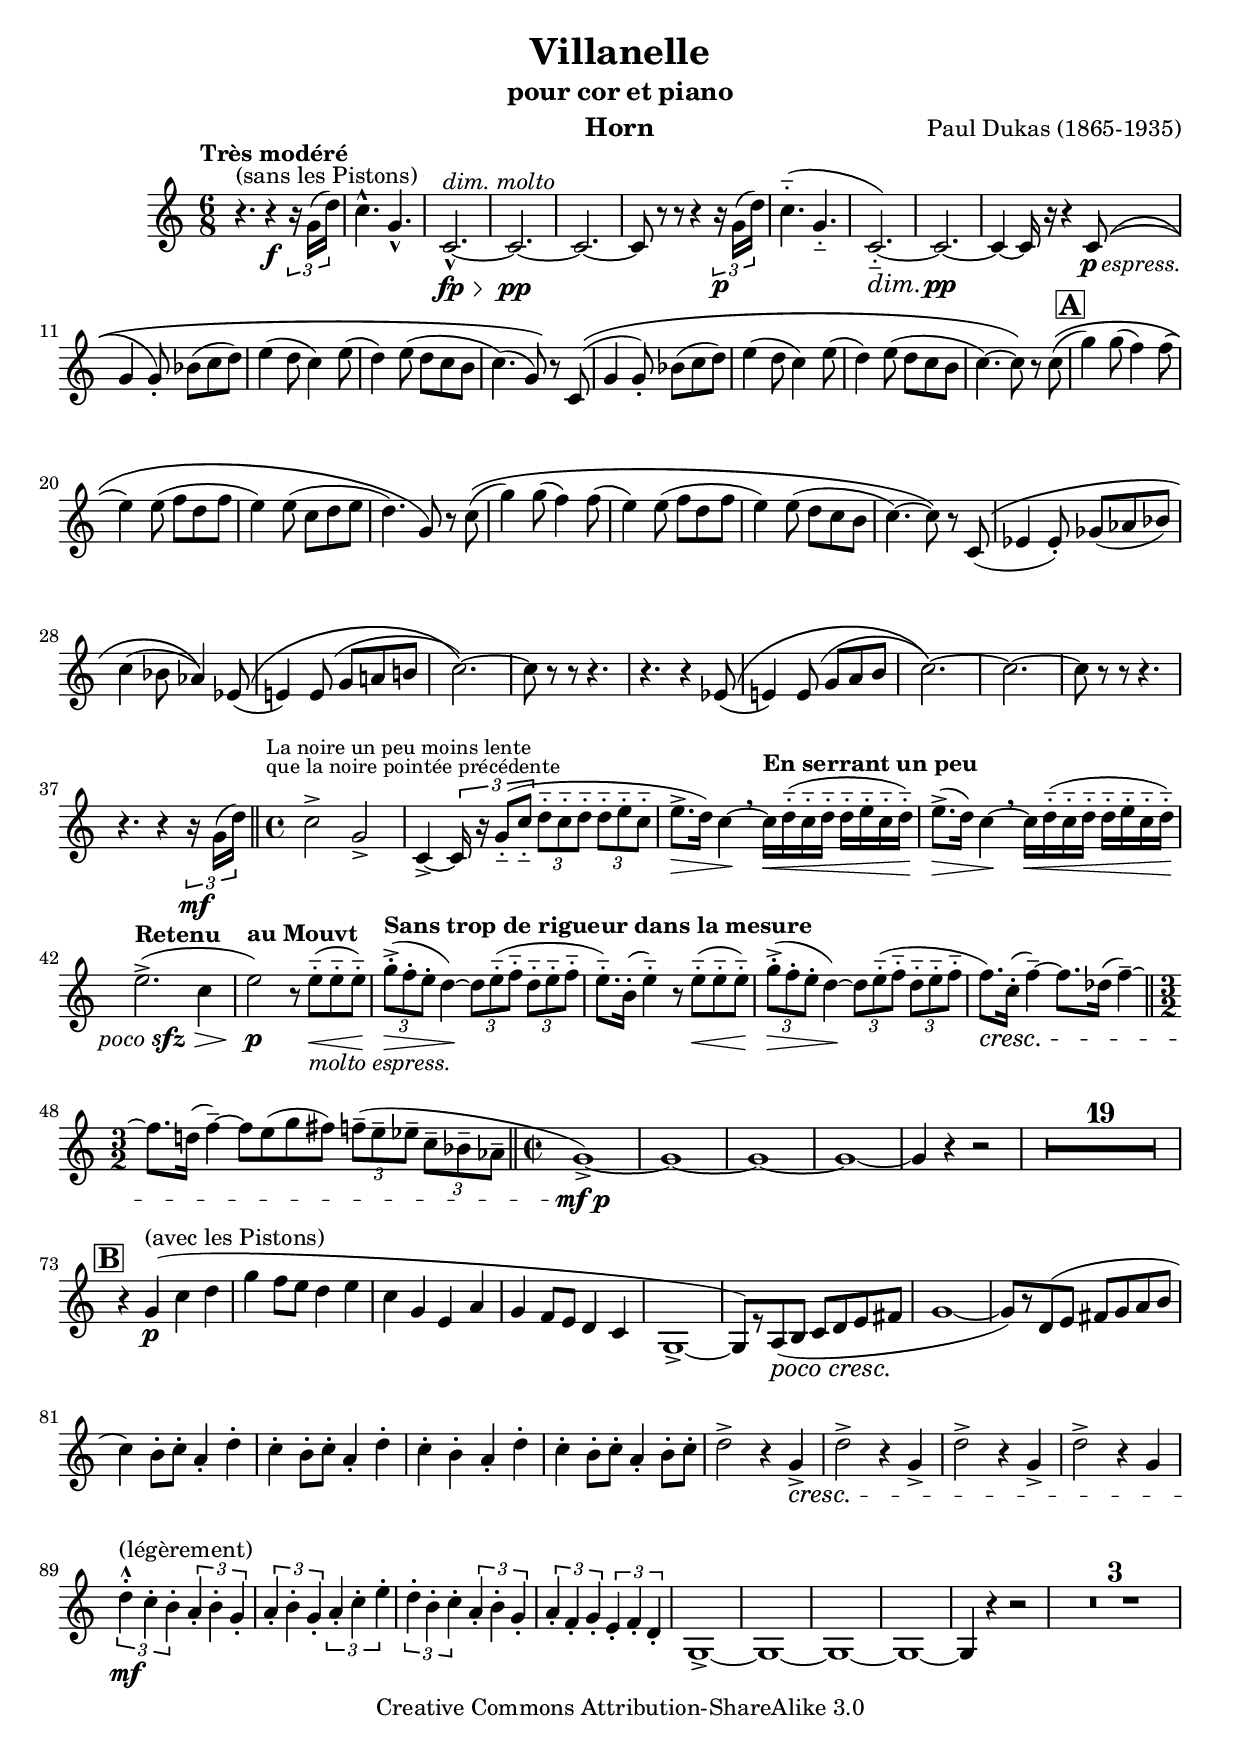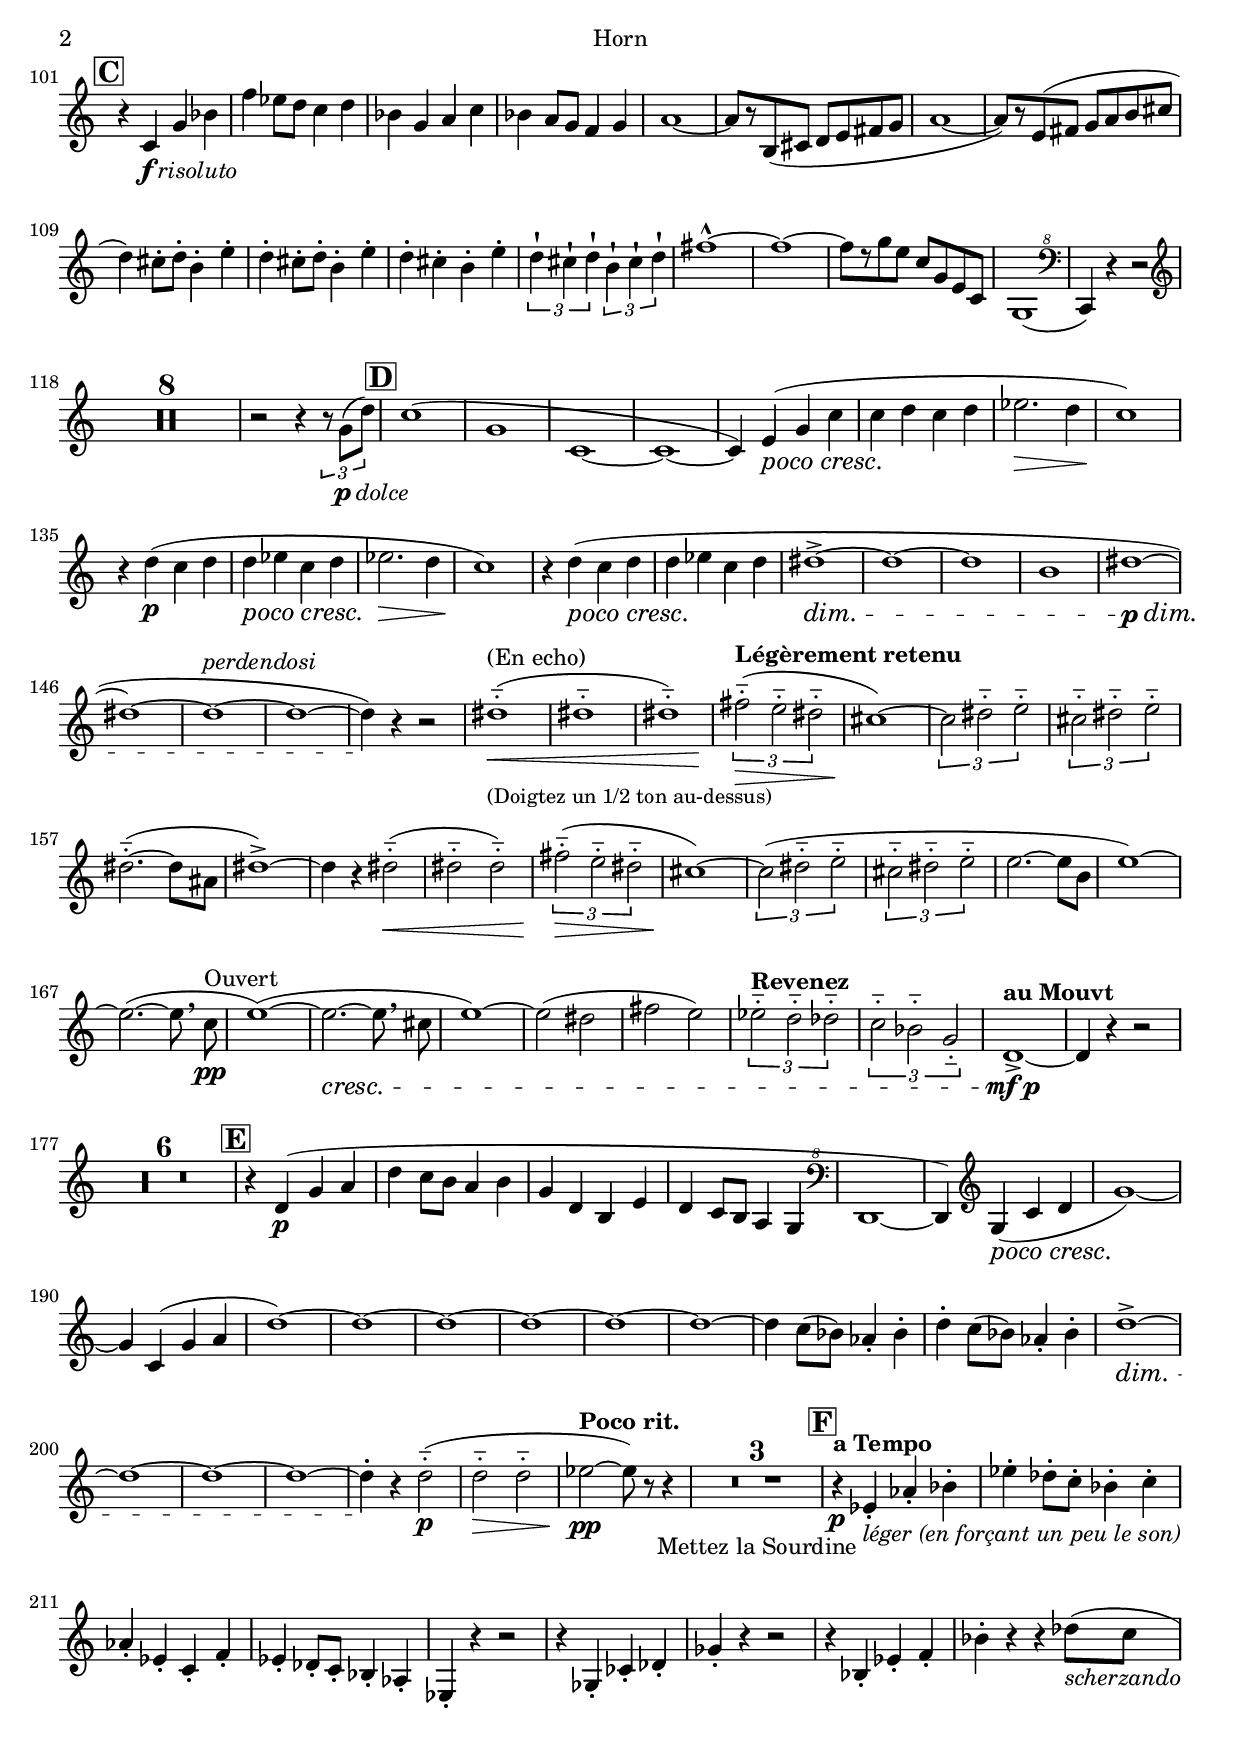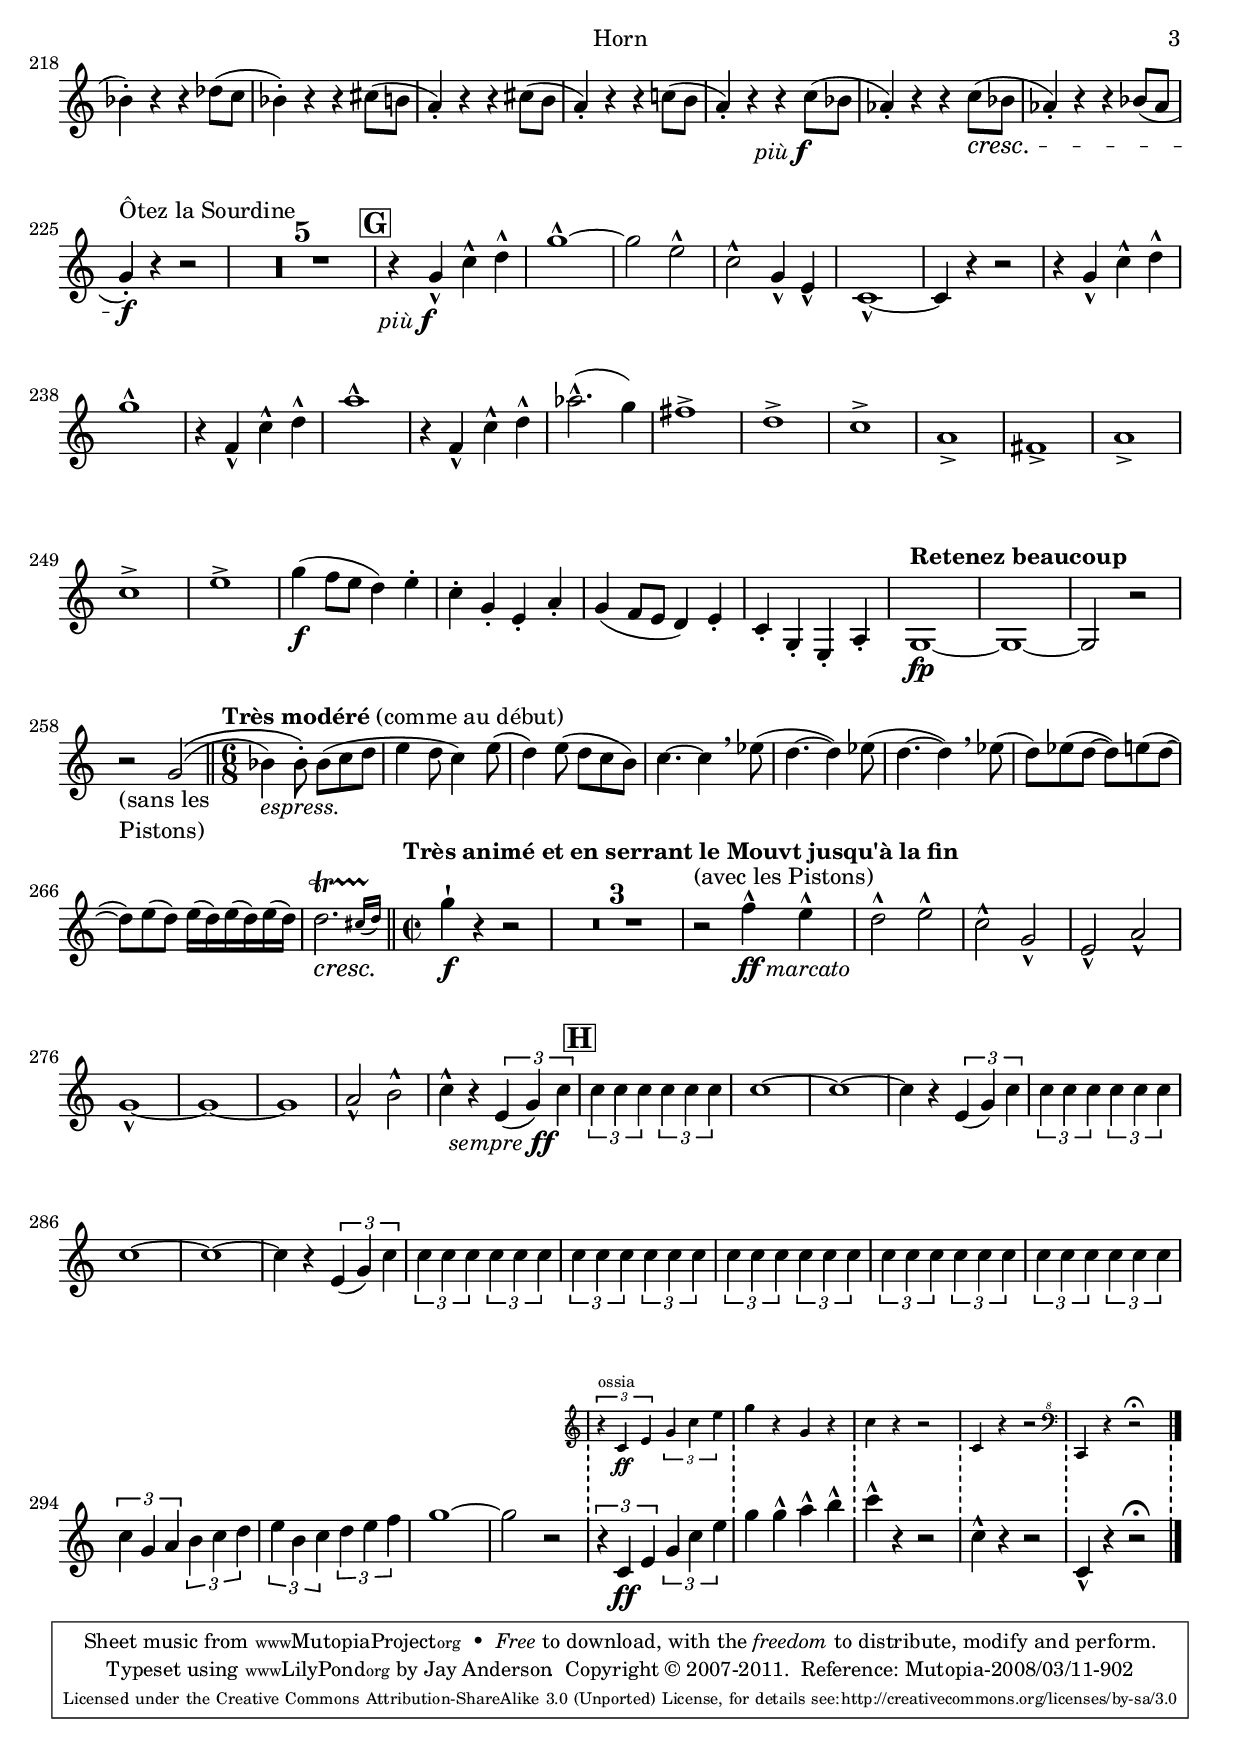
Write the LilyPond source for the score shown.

\version "2.13.50"

\version "2.13.50"

#(define-markup-command (align-dyn-text layout props dyn text) (string? markup?)
  (let* ((text-stencil (interpret-markup layout props (markup #:normal-text #:italic text)))
         (dyn-stencil (interpret-markup layout props (markup #:dynamic dyn)))
         (text-x-ext (ly:stencil-extent text-stencil X))
         (dyn-x-ext (ly:stencil-extent dyn-stencil X))
         (text-x (- (cdr text-x-ext) (car text-x-ext)))
         (dyn-x (- (cdr dyn-x-ext) (car dyn-x-ext)))
         (hspace 0.5)
         (x-align (- (/ (/ dyn-x 2.0) (+ text-x dyn-x hspace)) 1.0)))
    (interpret-markup layout props (markup #:halign x-align #:whiteout #:concat (#:dynamic dyn #:hspace hspace #:normal-text #:italic text)))))

#(define-markup-command (align-text-dyn layout props text dyn) (markup? string?)
  (let* ((text-stencil (interpret-markup layout props (markup #:normal-text #:italic text)))
         (dyn-stencil (interpret-markup layout props (markup #:dynamic dyn)))
         (text-x-ext (ly:stencil-extent text-stencil X))
         (dyn-x-ext (ly:stencil-extent dyn-stencil X))
         (text-x (- (cdr text-x-ext) (car text-x-ext)))
         (dyn-x (- (cdr dyn-x-ext) (car dyn-x-ext)))
         (hspace 0.5)
         (x-align (- 1.0 (/ (/ dyn-x 2.0) (+ text-x dyn-x hspace)))))
    (interpret-markup layout props (markup #:halign x-align #:whiteout #:concat (#:normal-text #:italic text #:hspace hspace #:dynamic dyn)))))

#(define (make-dynamic-script-dyn-text dyn text)
  (let ((dynamic (make-dynamic-script (markup #:align-dyn-text dyn text))))
        (ly:music-set-property! dynamic 'tweaks (acons 'X-offset 0 (ly:music-property dynamic 'tweaks)))
    dynamic))

#(define (make-dynamic-script-text-dyn text dyn)
  (let ((dynamic (make-dynamic-script (markup #:align-text-dyn text dyn))))
        (ly:music-set-property! dynamic 'tweaks (acons 'X-offset 0 (ly:music-property dynamic 'tweaks)))
    dynamic))

rinf = #(make-dynamic-script (markup #:whiteout #:normal-text #:italic "rinf."))
pocof = #(make-dynamic-script (markup #:normal-text #:italic "poco" #:dynamic "f"))
pocosfz = #(make-dynamic-script (markup #:whiteout #:concat (#:normal-text #:italic "poco " #:dynamic "sfz")))
mfp = #(make-dynamic-script "mf p")
fSpaceP = #(make-dynamic-script "f p")

pocofDynAlign = #(make-dynamic-script-text-dyn "poco" "f")
piup = #(make-dynamic-script-text-dyn "più" "p")
piuf = #(make-dynamic-script-text-dyn "più" "f")
sempreff = #(make-dynamic-script (markup #:normal-text #:italic "sempre" #:dynamic "ff"))

pEspress = #(make-dynamic-script-dyn-text "p" "espress.")
fRisoluto = #(make-dynamic-script-dyn-text "f" "risoluto")
pDolce = #(make-dynamic-script-dyn-text "p" "dolce")
ffMarcato = #(make-dynamic-script-dyn-text "ff" "marcato")
pSempre = #(make-dynamic-script-dyn-text "p" "sempre")
pMarc = #(make-dynamic-script-dyn-text "p" "marc.")
fMarc = #(make-dynamic-script-dyn-text "f" "marc.")
pStaccLeggiero = #(make-dynamic-script-dyn-text "p" "stacc. leggiero")

moltoEspress = \markup {\italic {molto espress.}}
espress = \markup {\italic {espress.}}
marc = \markup {\italic marc.}
dimMolto = \markup {\italic {dim. molto}}
pocoMarc = \markup {\italic {poco marc.}}
suivez = \markup {\italic suivez}
marcato = \markup {\italic marcato}
scherzando = \markup {\italic scherzando}

justDim = #(make-music 'DecrescendoEvent 'span-direction START 'span-type 'text 'span-text "dim." 'tweaks '((dash-period . -1)))
justDimMolto = #(make-music 'DecrescendoEvent 'span-direction START 'span-type 'text 'span-text "dim. molto" 'tweaks '((dash-period . -1)))
justCresc = #(make-music 'CrescendoEvent 'span-direction START 'span-type 'text 'span-text "cresc." 'tweaks '((dash-period . -1)))
justPocoCresc = #(make-music 'CrescendoEvent 'span-direction START 'span-type 'text 'span-text "poco cresc." 'tweaks '((dash-period . -1)))

lengthenHairpin = #(define-music-function (parser location x) (number?)
  #{ \once \override Hairpin #'minimum-length = $x #})

tupletOff =
{
  \override TupletNumber #'transparent = ##t
  \override TupletBracket #'transparent = ##t
}

tupletOn =
{
  \revert TupletNumber #'transparent
  \revert TupletBracket #'transparent
}

boxMark = #(define-music-function (parser location markp) (string?)
#{
  \mark \markup { \box \bold $markp }
#})

outline =
{
  \override Score.PaperColumn #'keep-inside-line = ##t
  \override Score.NonMusicalPaperColumn #'keep-inside-line = ##t
  \time 6/8
  \tempo "Très modéré" 4.=60
  s2.*18

  \boxMark "A"
  s2.*19 \bar "||"

  \time 4/4
  \tempo \markup {\override #'(baseline-skip . 1) \normal-text \small \column {"La noire un peu moins lente" "que la noire pointée précédente"}}
  s1*2 |
  s2 \tempo "En serrant un peu" s |
  s1 |
  \tempo "Retenu"
  s1 |
  \tempo "au Mouvt"
  s1 |
  \tempo "Sans trop de rigueur dans la mesure"
  s1*4 \bar "||"

  \time 3/2
  s2*3 \bar "||"

  \time 2/2
  \tempo 4=120
  s1*24

  \boxMark "B"
  s1*28

  \boxMark "C"
  s1*26

  \boxMark "D"
  s1*26

  \tempo "Légèrement retenu"
  s1*20

  \tempo "Revenez"
  s1*2

  \tempo "au Mouvt"
  s1*8

  \boxMark "E"
  s1*22

  \tempo "Poco rit."
  s1*4

  \tempo "a Tempo"
  \boxMark "F"
  s1*22

  \boxMark "G"
  s1*24

  \tempo "Retenez beaucoup"
  s1*4 | \bar "||"

  \time 6/8
  \tempo \markup {"Très modéré" \normal-text "(comme au début)"} 4.=60
  \grace {s8}
  s2.*9 | \bar "||"

  \time 2/2
  \tempo "Très animé et en serrant le Mouvt jusqu'à la fin" 2=160
  s1*13 |
  
  \boxMark "H"
  s1*22 | \bar "|."
}

afterGraceFraction = #(cons 15 16)

\layout
{
  \context
  {
    \Score
    skipBars = ##t
    extraNatural = ##f
    \override PaperColumn #'keep-inside-line = ##t
    \override NonMusicalPaperColumn #'keep-inside-line = ##t
    autoAccidentals = #`(Staff ,(make-accidental-rule 'same-octave 0)
                               ,(make-accidental-rule 'any-octave 0)
                               ,(make-accidental-rule 'same-octave 1))
    tempoHideNote = ##t
  }

  \context
  {
    \Dynamics
    \consists "Tweak_engraver"
  }
}

\midi
{
  \context
  {
    \Voice
    \remove "Dynamic_performer"
  }
}

\paper
{
  ragged-right = ##f
  ragged-last = ##f
  ragged-bottom = ##f
  ragged-last-bottom = ##f
}

\version "2.13.50"

horn = \relative c''
{
  %6/8
  \transposition f
  \override Script #'avoid-slur = #'inside
  r4.^"(sans les Pistons)" r4\f \times 2/3 {r16 g( d')} |
  c4.-^ g-^ |
  c,2.~-^\fp\>^\dimMolto |
  c~\pp |
  c~ |
  c8 r r r4 \times 2/3 {r16\p g'( d')} |
  c4.-_( g-_ |
  c,2.~-_)\justDim | c2.~\pp |
  c4~ c16 r r4

  c8\(^(\pEspress |
  g'4 g8-.) bes( c d) |
  e4( d8 c4) e8( |
  d4) e8( d c b |
  c4.)( g8)\) r

  c,8\(^( |
  g'4 g8-.) bes( c d) |
  e4( d8 c4) e8( |
  d4) e8( d c b |
  c4.~) c8\) r

  \once \override PhrasingSlur #'positions = #'(3 . 0)
  c8\(( |
  g'4) g8( f4) f8( |
  e4) e8( f d f |
  e4) e8( c d e |
  d4.) g,8\) r

  \once \override PhrasingSlur #'positions = #'(3 . 0)
  c8\(( |
  g'4) g8( f4) f8( |
  e4) e8( f d f |
  e4) e8( d c b |
  c4.~) c8\) r

  c,8^\(( |
  ees4 ees8-.) ges8( aes bes) |
  c4( bes8 aes4)\) ees8\(( |
  e4) e8( g a b |
  c2.~)\) | c8 r r r4. |

  r4. r4 ees,8\(( |
  e4) e8( g a b |
  c2.~)\) | c~ |c8 r r r4. |

  r4. r4 \times 2/3 {r16\mf g( d')} |
  %4/4
  c2-> g-> |
  c,4~-> \times 2/3 {c16 r g'8-_( c-_}
    \times 2/3 {d-_ c-_ d-_}
    \times 2/3 {d-_ e-_ c-_} |
  \repeat unfold 2
  {
    e8.->(\> d16) c4~\! \breathe c16\< d-_( c-_ d-_ d-_ e-_ c-_ d-_) |
  }
  \lengthenHairpin #13
  e2.->(\pocosfz\> c4 |

  e2)\p r8 e-_(_\moltoEspress\< e-_ e-_) |
  \times 2/3 {g-.->(\> f-. e-.} d4~)\!
    \times 2/3 {d8 e-_( f-_}
    \times 2/3 {d-_ e-_ f-_} |
  e8.-_) b16-.( e4-_) r8 e-_(\< e-_ e-_) |
  \times 2/3 {g-.->(\> f-. e-.} d4~)\!
    \times 2/3 {d8 e-_( f-_}
    \times 2/3 {d-_ e-_ f-_} |
  f8.)\cresc c16-.( f4~--) f8. des16( f4~--) |

  %3/2
  f8. d16( f4~--) f8 e( g fis)
    \times 2/3 {f[--( e-- ees]--}
    \times 2/3 {c[-- bes-- aes]--} |

  %2/2
  g1~->)\mfp | g~ | g~ | g~ | g4 r r2 |
  R1*19 |

  %B
  r4 g(\p^"(avec les Pistons)" c d |
  g f8 e d4 e |
  c g e a |
  g f8 e d4 c |
  g1~-> |
  g8[) r8 a(\justPocoCresc b] c d e fis |
  g1~\! |
  g8[) r d( e] fis g a b |
  c4) b8-. c-. a4-. d-. |
  c-. b8-. c-. a4-. d-. |
  c-. b-. a-. d-. |
  c-. b8-. c-. a4-. b8-. c-. |
  d2-> r4 g,->\cresc |
  \repeat unfold 2
  {
    d'2-> r4 g,-> |
  }
  d'2-> r4 g, |
  \times 2/3 {d'4-.-^\mf^"(légèrement)" c-. b-.} \times 2/3 {a-. b-. g-.} |
  \times 2/3 {a-. b-. g-.} \times 2/3 {a-. c-. e-.} |
  \times 2/3 {d-. b-. c-.} \times 2/3 {a-. b-. g-.} |
  \times 2/3 {a-. f-. g-.} \times 2/3 {e-. f-. d-.} |
  g,1~-> | g~ | g~ | g~ | g4 r r2 |
  R1*3 |

  %C
  r4 c\fRisoluto g' bes |
  f' ees8 d c4 d |
  bes g a c |
  bes a8 g f4 g |
  a1~ |
  a8[ r b,( cis] d e fis g |
  a1~ |
  a8[) r e( fis] g a b cis |
  d4) cis8-. d-. b4-. e-. |
  d4-. cis8-. d-. b4-. e-. |
  d-. cis-. b-. e-. |
  \times 2/3 {d4-| cis-| d-|} \times 2/3 {b-| cis-| d-|}
  fis1~-^ | fis~ |
  fis8[ r g e] c g e c |
  g1( |
  \clef "bass^8"
    c,4) r r2 |
  \clef treble
  R1*8 |

  %D
  r2 r4 \times 2/3 {r8 g''(_\pDolce d')} |
  c1( g c,~ c~ |
  c4) e(\justPocoCresc g c |
  c d c d |
  ees2.\> d4 |
  c1)\! |
  r4 d(\p c d |
  d\justPocoCresc ees c d |
  ees2.\> d4 |
  c1)\! |
  r4 d(\justPocoCresc c d |
  d ees c d |
  dis1~->\dim dis~ dis |
  b dis~\p\dim dis~ dis~^\markup{\italic perdendosi} dis~ | dis4)\! r r2 |

  dis1-_(\<^"(En echo)"_\markup{\smaller "(Doigtez un 1/2 ton au-dessus)"} | dis-_ | << dis-_) {s2. s4\!} >> |
  %légèrement retenu
  \times 2/3 {fis2-_(\> e-_ dis-_} |
  cis1~)\! |
  \times 2/3 {cis2 dis-_ e-_} |
  \times 2/3 {cis2-_ dis-_ e-_} |
  dis2.~-_( dis8 ais |
  dis1~->) |
  dis4 r dis2-_(\< |
  dis-_ dis-_) |
  \times 2/3 {fis2-_(\> e-_ dis-_} |
  cis1~)\! |
  \times 2/3 {cis2( dis-_ e-_} |
  \times 2/3 {cis2-_ dis-_ e-_} |
  e2.~ e8 b |
  e1~) |
  e2.~( e8 \breathe c\pp^"Ouvert" |
  e1~)( |
  e2.~\cresc e8 \breathe cis |
  e1~) |
  e2( dis |
  fis e) |
  %revenez
  \times 2/3 {ees2-_ d-_ des-_} |
  \times 2/3 {c2-_ bes-_ g-_} |
  d1~->\mfp |
  d4 r r2 |
  R1*6 |

  %E
  r4 d(\p g a |
  d c8 b a4 b |
  g d b e |
  d c8 b a4 g |
  \clef "bass^8"
    d1~ |
  d4) \clef treble g(\justPocoCresc c d |
  g1~)\! |
  g4 c,( g' a |
  d1~) \repeat unfold 5 {d1~} |
  d4 c8( bes) aes4-. bes-. |
  d-. c8( bes) aes4-. bes-. |
  d1~->\dim d~ d~ d~ |
  d4-.\! r d2-_(\p |
  d-_\> d-_ |
  ees2~\pp ees8) r r4 |
  R1*3_"Mettez la Sourdine" |

  %F
  r4\p ees,-._\markup{\italic "léger (en forçant un peu le son)"} aes-. bes-. |
  ees-. des8-. c-. bes4-. c-. |
  aes-. ees-. c-. f-. |
  ees-. des8-. c-. bes4-. aes-. |
  ees-. r r2 |
  r4 ges-. ces-. des-. |
  ges-. r r2 |
  r4 bes,-. ees-. f-. |
  bes-. r r des8(_\scherzando c |
  bes4-.) r r des8( c |
  bes4-.) r r cis8( b |
  a4-.) r r cis8( b |
  a4-.) r r c8( b |
  a4-.) r r c8(\piuf bes |
  aes4-.) r r c8(\cresc bes |
  aes4-.) r r bes8( aes |
  g4-.)\f^"Ôtez la Sourdine" r r2 |
  R1*5 |

  %G
  r4 g-^\piuf c-^ d-^ |
  g1~-^ |
  g2 e-^ |
  c-^ g4-^ e-^ |
  c1~-^ |
  c4 r r2 |
  r4 g'-^ c-^ d-^ | g1-^ |
  r4 f,-^ c'-^ d-^ | a'1-^ |
  r4 f,-^ c'-^ d-^ | aes'2.-^( g4) |
  fis1-> |
  d1-> |
  c1-> |
  a1-> |
  fis1-> |
  a1-> |
  c1-> |
  e1-> |
  g4(\f f8 e d4) e-. |
  c-. g-. e-. a-. |
  g4( f8 e d4) e-. |
  c-. g-. e-. a-. |
  g1~\fp | g~ | g2 r |
  r_\markup{\column{"(sans les" "Pistons)"}} g'(\( |
  
  %6/8
  \grace {s8}
  bes4)_\espress bes8-.\) bes( c d |
  e4 d8 c4) e8( |
  d4) e8( d c b) |
  c4.~ c4 \breathe ees8( |
  d4.~ d4) ees8( |
  d4.~ d4) \breathe ees8( |
  d) ees( d~ d) e( d~ |
  d) e( d) e16( d) e( d) e( d) |
  \afterGrace d2.\justCresc\startTrillSpan {cis16[( d])\stopTrillSpan} |

  %2/2
  g4-|\f r r2 |
  R1*3 |
  r2^"(avec les Pistons)" f4-^\ffMarcato e-^ |
  d2-^ e-^ |
  c-^ g-^ |
  e-^ a-^ |
  g1~-^ g~ g |
  a2-^ b-^ |
  c4-^ r \times 2/3 {e,4(\sempreff g) c} |

  %H
  \repeat unfold 2 {\times 2/3 {c4 c c}} |
  c1~ c~ |
  c4 r \times 2/3 {e,4( g) c} |
  \repeat unfold 2 {\times 2/3 {c4 c c}} |
  c1~ c~ |
  c4 r \times 2/3 {e,4( g) c} |
  \repeat unfold 10 {\times 2/3 {c4 c c}} |
  \times 2/3 {c g a} \times 2/3 {b c d} |
  \times 2/3 {e b c} \times 2/3 {d e f} |
  g1~ | g2 r |
  <<
    {
      \times 2/3 {r4 c,,\ff e} \times 2/3 {g c e} |
      g4 g-^ a-^ b-^ |
      c-^ r r2 |
      c,4-^ r r2 |
      c,4-^ r r2\fermata |
    }
    \new Staff \with
    {
      \remove "Time_signature_engraver"
      fontSize = #-3
      \override StaffSymbol #'staff-space = #(magstep -3)
    }
    \relative c'
    {
      \set Staff.alignAboveContext = "horn"
      \clef treble
      \times 2/3 {r4^"ossia" c\ff e} \times 2/3 {g c e} |
      g4 r g, r |
      c r r2 |
      c,4 r r2 |
      \clef "bass^8"
      c,4 r r2\fermata |
    }
  >>
}


\paper
{
  #(define page-breaking ly:page-turn-breaking)
}

\layout
{
  \context
  {
    \Staff
    \consists "Page_turn_engraver"
  }
}

instrument = "Horn"

\version "2.13.50"

\header
{
  title = \markup{Villanelle}
  subtitle = \markup{pour cor et piano}
  composer = "Paul Dukas (1865-1935)"
  instrument = \instrument

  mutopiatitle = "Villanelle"
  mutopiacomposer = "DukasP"
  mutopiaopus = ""
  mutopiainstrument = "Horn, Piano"
  date = "1906"
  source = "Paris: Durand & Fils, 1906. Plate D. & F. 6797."
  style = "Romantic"
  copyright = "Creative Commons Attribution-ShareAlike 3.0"
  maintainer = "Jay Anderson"
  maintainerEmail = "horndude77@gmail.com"
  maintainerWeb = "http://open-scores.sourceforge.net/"
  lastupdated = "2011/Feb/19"
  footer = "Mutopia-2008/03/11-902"
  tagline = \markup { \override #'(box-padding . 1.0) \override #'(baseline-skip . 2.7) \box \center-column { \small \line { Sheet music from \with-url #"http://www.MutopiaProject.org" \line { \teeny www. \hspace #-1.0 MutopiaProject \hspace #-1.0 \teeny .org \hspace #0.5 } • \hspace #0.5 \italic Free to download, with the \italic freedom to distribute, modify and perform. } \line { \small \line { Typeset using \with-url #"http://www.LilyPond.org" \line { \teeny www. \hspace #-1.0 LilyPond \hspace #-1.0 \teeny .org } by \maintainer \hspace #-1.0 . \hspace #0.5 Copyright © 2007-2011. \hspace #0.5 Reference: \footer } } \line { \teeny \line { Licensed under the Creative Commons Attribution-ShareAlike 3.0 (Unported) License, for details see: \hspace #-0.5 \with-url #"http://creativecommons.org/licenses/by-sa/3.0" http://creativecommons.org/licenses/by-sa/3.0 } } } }
}

\score
{
  \new StaffGroup
  \with
  {
    \override SpanBar #'glyph-name = #"dashed"
  }
  {
    \new Staff = horn
    {
      \clef treble
      << \horn \outline >>
    }
  }
}
